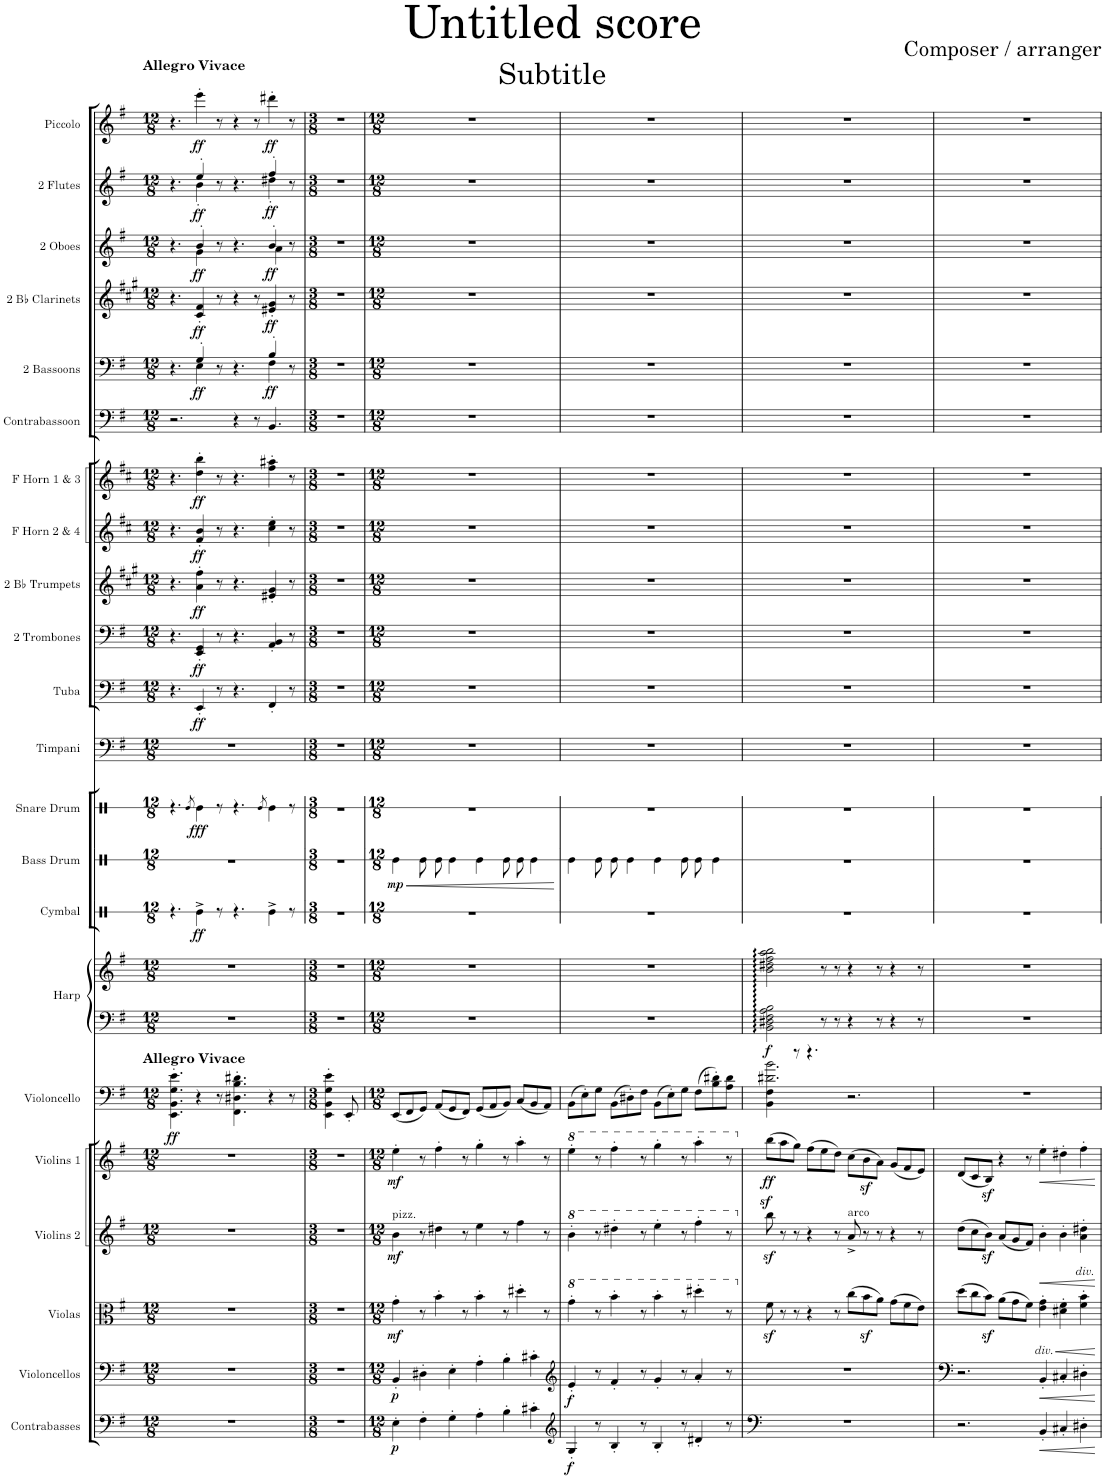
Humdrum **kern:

**kern	**dynam	**kern	**dynam	**kern	**dynam	**kern	**dynam	**kern	**dynam	**kern	**dynam	**kern	**kern	**dynam	**kern	**dynam	**kern	**dynam	**kern	**dynam	**kern	**kern	**dynam	**kern	**dynam	**kern	**dynam	**kern	**dynam	**kern	**dynam	**kern	**kern	**dynam	**kern	**dynam	**kern	**dynam	**kern	**dynam	**kern	**dynam
*part22	*part22	*part21	*part21	*part20	*part20	*part19	*part19	*part18	*part18	*part17	*part17	*part16	*part16	*part16	*part15	*part15	*part14	*part14	*part13	*part13	*part12	*part11	*part11	*part10	*part10	*part9	*part9	*part8	*part8	*part7	*part7	*part6	*part5	*part5	*part4	*part4	*part3	*part3	*part2	*part2	*part1	*part1
*staff23	*staff23	*staff22	*staff22	*staff21	*staff21	*staff20	*staff20	*staff19	*staff19	*staff18	*staff18	*staff17	*staff16	*staff16/17	*staff15	*staff15	*staff14	*staff14	*staff13	*staff13	*staff12	*staff11	*staff11	*staff10	*staff10	*staff9	*staff9	*staff8	*staff8	*staff7	*staff7	*staff6	*staff5	*staff5	*staff4	*staff4	*staff3	*staff3	*staff2	*staff2	*staff1	*staff1
*I"Contrabasses	*	*I"Violoncellos	*	*I"Violas	*	*I"Violins 2	*	*I"Violins 1	*	*I"Violoncello	*	*I"Harp	*	*	*I"Cymbal	*	*I"Bass Drum	*	*I"Snare Drum	*	*I"Timpani	*I"Tuba	*	*I"2 Trombones	*	*I"2 Bb Trumpets	*	*I"F Horn 2 &amp; 4	*	*I"F Horn 1 &amp; 3	*	*I"Contrabassoon	*I"2 Bassoons	*	*I"2 Bb Clarinets	*	*I"2 Oboes	*	*I"2 Flutes	*	*I"Piccolo	*
*I'Cbs.	*	*I'Vcs.	*	*I'Vlas.	*	*I'Vlns. 2	*	*I'Vlns. 1	*	*I'Vc.	*	*I'Hrp.	*	*	*I'Cym.	*	*I'B. Dr.	*	*I'Sn. Dr.	*	*I'Timp.	*I'Tba.	*	*I'2 Tbns..	*	*I'2 Bb Tpts.	*	*I'F Hn. 2 4	*	*I'F Hn. 1 3	*	*I'Cbsn.	*I'2 Bsns.	*	*I'2 Bb Cls.	*	*I'2 Ob.	*	*I'2 Fl.	*	*I'Picc.	*
*	*	*	*	*	*	*	*	*	*	*	*	*	*	*	*stria1	*	*stria1	*	*stria1	*	*	*	*	*	*	*	*	*	*	*	*	*	*	*	*	*	*	*	*	*	*	*
*clefF4	*	*clefF4	*	*clefC3	*	*clefG2	*	*clefG2	*	*clefF4	*	*clefF4	*clefG2	*	*clefX	*	*clefX	*	*clefX	*	*clefF4	*clefF4	*	*clefF4	*	*clefG2	*	*clefG2	*	*clefG2	*	*clefF4	*clefF4	*	*clefG2	*	*clefG2	*	*clefG2	*	*clefG2	*
*Trd7c12	*	*	*	*	*	*	*	*	*	*	*	*	*	*	*	*	*	*	*	*	*	*	*	*	*	*Trd1c2	*	*Trd4c7	*	*Trd4c7	*	*Trd7c12	*	*	*Trd1c2	*	*	*	*	*	*Trd-7c-12	*
*k[f#]	*	*k[f#]	*	*k[f#]	*	*k[f#]	*	*k[f#]	*	*k[f#]	*	*k[f#]	*k[f#]	*	*k[]	*	*k[]	*	*k[]	*	*k[f#]	*k[f#]	*	*k[f#]	*	*k[f#c#g#]	*	*k[f#c#]	*	*k[f#c#]	*	*k[f#]	*k[f#]	*	*k[f#c#g#]	*	*k[f#]	*	*k[f#]	*	*k[f#]	*
*M12/8	*	*M12/8	*	*M12/8	*	*M12/8	*	*M12/8	*	*M12/8	*	*M12/8	*M12/8	*	*M12/8	*	*M12/8	*	*M12/8	*	*M12/8	*M12/8	*	*M12/8	*	*M12/8	*	*M12/8	*	*M12/8	*	*M12/8	*M12/8	*	*M12/8	*	*M12/8	*	*M12/8	*	*M12/8	*
=1	=1	=1	=1	=1	=1	=1	=1	=1	=1	=1	=1	=1	=1	=1	=1	=1	=1	=1	=1	=1	=1	=1	=1	=1	=1	=1	=1	=1	=1	=1	=1	=1	=1	=1	=1	=1	=1	=1	=1	=1	=1	=1
*	*	*	*	*	*	*	*	*	*	*	*	*	*	*	*	*	*	*	*	*	*	*	*	*	*	*	*	*	*	*	*	*	*^	*	*	*	*^	*	*^	*	*	*
!	!	!	!	!	!	!	!	!	!	!	!	!	!	!	!	!	!	!	!	!	!	!	!	!	!	!	!	!	!	!	!	!	!	!	!	!	!	!	!	!	!	!	!	!LO:TX:a:B:t=Allegro Vivace	!
!	!	!	!	!	!	!	!	!	!	!LO:TX:a:B:t=Allegro Vivace	!	!	!	!	!	!	!	!	!	!	!	!	!	!	!	!	!	!	!	!	!	!	!	!	!	!	!	!	!	!	!	!	!	!	!
!	!	!	!	!	!	!	!	!	!	!	!LO:DY:b	!	!	!	!	!	!	!	!	!	!	!	!	!	!	!	!	!	!	!	!	!	!	!	!	!	!	!	!	!	!	!	!	!	!
1.r	.	1.r	.	1.r	.	1.r	.	1.r	.	4.EE\' 4.BB\' 4.G\' 4.e\'	ff	1.r	1.r	.	4.r	.	1.r	.	4.r	.	1.r	4.r	.	4.r	.	4.r	.	4.r	.	4.r	.	2.r	4.r	4.ryy	.	4.r	.	4.r	4.ryy	.	4.r	4.ryy	.	4.r	.
.	.	.	.	.	.	.	.	.	.	.	.	.	.	.	.	.	.	.	8qRe/	.	.	.	.	.	.	.	.	.	.	.	.	.	.	.	.	.	.	.	.	.	.	.	.	.	.
!	!	!	!	!	!	!	!	!	!	!	!	!	!	!	!	!LO:DY:b	!	!	!	!LO:DY:b	!	!	!LO:DY:b	!	!LO:DY:b	!	!LO:DY:b	!	!LO:DY:b	!	!LO:DY:b	!	!	!	!LO:DY:b	!	!LO:DY:b	!	!	!LO:DY:b	!	!	!LO:DY:b	!	!LO:DY:b
.	.	.	.	.	.	.	.	.	.	4r	.	.	.	.	4Re^\	ff	.	.	4Re\	fff	.	4EE'/	ff	4EE/' 4GG/'	ff	4a\' 4ff#\'	ff	4f#/' 4b/'	ff	4dd\' 4bb\'	ff	.	4G'/	4E\	ff	4c#/' 4f#/'	ff	4b'/	4g\	ff	4ee'/	4b'\	ff	4eee'\	ff
.	.	.	.	.	.	.	.	.	.	8r	.	.	.	.	8r	.	.	.	8r	.	.	8r	.	8r	.	8r	.	8r	.	8r	.	.	8r	2ryy	.	8r	.	8r	2ryy	.	8r	2ryy	.	8r	.
.	.	.	.	.	.	.	.	.	.	4.FF#\' 4.D#X\' 4.B\' 4.d#X\'	.	.	.	.	4.r	.	.	.	4.r	.	.	4.r	.	4.r	.	4.r	.	4.r	.	4.r	.	4r	4.r	.	.	4r	.	4.r	.	.	4.r	.	.	4r	.
.	.	.	.	.	.	.	.	.	.	.	.	.	.	.	.	.	.	.	.	.	.	.	.	.	.	.	.	.	.	.	.	8r	.	.	.	8r	.	.	.	.	.	.	.	8r	.
.	.	.	.	.	.	.	.	.	.	.	.	.	.	.	.	.	.	.	8qRe/	.	.	.	.	.	.	.	.	.	.	.	.	.	.	.	.	.	.	.	.	.	.	.	.	.	.
!	!	!	!	!	!	!	!	!	!	!	!	!	!	!	!	!	!	!	!	!	!	!	!	!	!	!	!	!	!	!	!	!	!	!	!LO:DY:b	!	!LO:DY:b	!	!	!LO:DY:b	!	!	!LO:DY:b	!	!LO:DY:b
.	.	.	.	.	.	.	.	.	.	4r	.	.	.	.	4Re^\	.	.	.	4Re\	.	.	4FF#'/	.	4AA/' 4BB/'	.	4e#X/' 4g#/'	.	4cc#\' 4ee\'	.	4ff#\' 4aa#X\'	.	4.BB/	4B'/	4F#\	ff	4e#X/' 4g#/'	ff	4b'/	4a\	ff	4ff#'/	4dd#X'\	ff	4ddd#X'\	ff
.	.	.	.	.	.	.	.	.	.	8r	.	.	.	.	8r	.	.	.	8r	.	.	8r	.	8r	.	8r	.	8r	.	8r	.	.	8r	8ryy	.	8r	.	8r	8ryy	.	8r	8ryy	.	8r	.
*	*	*	*	*	*	*	*	*	*	*	*	*	*	*	*	*	*	*	*	*	*	*	*	*	*	*	*	*	*	*	*	*	*	*	*	*	*	*v	*v	*	*	*	*	*	*
*	*	*	*	*	*	*	*	*	*	*	*	*	*	*	*	*	*	*	*	*	*	*	*	*	*	*	*	*	*	*	*	*	*v	*v	*	*	*	*	*	*v	*v	*	*	*
=2	=2	=2	=2	=2	=2	=2	=2	=2	=2	=2	=2	=2	=2	=2	=2	=2	=2	=2	=2	=2	=2	=2	=2	=2	=2	=2	=2	=2	=2	=2	=2	=2	=2	=2	=2	=2	=2	=2	=2	=2	=2	=2
*M3/8	*	*M3/8	*	*M3/8	*	*M3/8	*	*M3/8	*	*M3/8	*	*M3/8	*M3/8	*	*M3/8	*	*M3/8	*	*M3/8	*	*M3/8	*M3/8	*	*M3/8	*	*M3/8	*	*M3/8	*	*M3/8	*	*M3/8	*M3/8	*	*M3/8	*	*M3/8	*	*M3/8	*	*M3/8	*
4.r	.	4.r	.	4.r	.	4.r	.	4.r	.	4EE\' 4BB\' 4G\' 4e\'	.	4.r	4.r	.	4.r	.	4.r	.	4.r	.	4.r	4.r	.	4.r	.	4.r	.	4.r	.	4.r	.	4.r	4.r	.	4.r	.	4.r	.	4.r	.	4.r	.
.	.	.	.	.	.	.	.	.	.	8EE'/	.	.	.	.	.	.	.	.	.	.	.	.	.	.	.	.	.	.	.	.	.	.	.	.	.	.	.	.	.	.	.	.
=3	=3	=3	=3	=3	=3	=3	=3	=3	=3	=3	=3	=3	=3	=3	=3	=3	=3	=3	=3	=3	=3	=3	=3	=3	=3	=3	=3	=3	=3	=3	=3	=3	=3	=3	=3	=3	=3	=3	=3	=3	=3	=3
*M12/8	*	*M12/8	*	*M12/8	*	*M12/8	*	*M12/8	*	*M12/8	*	*M12/8	*M12/8	*	*M12/8	*	*M12/8	*	*M12/8	*	*M12/8	*M12/8	*	*M12/8	*	*M12/8	*	*M12/8	*	*M12/8	*	*M12/8	*M12/8	*	*M12/8	*	*M12/8	*	*M12/8	*	*M12/8	*
!	!	!	!	!	!	!LO:TX:a:t=pizz.	!	!	!	!	!	!	!	!	!	!	!	!	!	!	!	!	!	!	!	!	!	!	!	!	!	!	!	!	!	!	!	!	!	!	!	!
!	!LO:DY:b	!	!LO:DY:b	!	!LO:DY:b	!	!LO:DY:b	!	!LO:DY:b	!	!	!	!	!	!	!	!	!LO:HP:b	!	!	!	!	!	!	!	!	!	!	!	!	!	!	!	!	!	!	!	!	!	!	!	!
!	!	!	!	!	!	!	!	!	!	!	!	!	!	!	!	!	!	!LO:DY:n=1:b	!	!	!	!	!	!	!	!	!	!	!	!	!	!	!	!	!	!	!	!	!	!	!	!
4E'\	p	4BB'/	p	4g'\	mf	4b\	mf	4ee'\	mf	(8EE/L	.	1.r	1.r	.	1.r	.	4Re\	< mp	1.r	.	1.r	1.r	.	1.r	.	1.r	.	1.r	.	1.r	.	1.r	1.r	.	1.r	.	1.r	.	1.r	.	1.r	.
.	.	.	.	.	.	.	.	.	.	8FF#/	.	.	.	.	.	.	.	.	.	.	.	.	.	.	.	.	.	.	.	.	.	.	.	.	.	.	.	.	.	.	.	.
4F#'\	.	4D#X'\	.	8r	.	8r	.	8r	.	8GG/J)	.	.	.	.	.	.	8Re\	.	.	.	.	.	.	.	.	.	.	.	.	.	.	.	.	.	.	.	.	.	.	.	.	.
.	.	.	.	4b'\	.	4dd#X\	.	4ff#'\	.	(8AA/L	.	.	.	.	.	.	8Re\	.	.	.	.	.	.	.	.	.	.	.	.	.	.	.	.	.	.	.	.	.	.	.	.	.
4G'\	.	4E'\	.	.	.	.	.	.	.	8GG/	.	.	.	.	.	.	4Re\	.	.	.	.	.	.	.	.	.	.	.	.	.	.	.	.	.	.	.	.	.	.	.	.	.
.	.	.	.	8r	.	8r	.	8r	.	8FF#/J)	.	.	.	.	.	.	.	.	.	.	.	.	.	.	.	.	.	.	.	.	.	.	.	.	.	.	.	.	.	.	.	.
4A'\	.	4A'\	.	4b'\	.	4ee\	.	4gg'\	.	(8GG/L	.	.	.	.	.	.	4Re\	.	.	.	.	.	.	.	.	.	.	.	.	.	.	.	.	.	.	.	.	.	.	.	.	.
.	.	.	.	.	.	.	.	.	.	8AA/	.	.	.	.	.	.	.	.	.	.	.	.	.	.	.	.	.	.	.	.	.	.	.	.	.	.	.	.	.	.	.	.
4B'\	.	4B'\	.	8r	.	8r	.	8r	.	8BB/J)	.	.	.	.	.	.	8Re\	.	.	.	.	.	.	.	.	.	.	.	.	.	.	.	.	.	.	.	.	.	.	.	.	.
.	.	.	.	4dd#X'\	.	4ff#\	.	4aa'\	.	(8C/L	.	.	.	.	.	.	8Re\	.	.	.	.	.	.	.	.	.	.	.	.	.	.	.	.	.	.	.	.	.	.	.	.	.
4c#X'\	.	4c#X'\	.	.	.	.	.	.	.	8BB/	.	.	.	.	.	.	4Re\	.	.	.	.	.	.	.	.	.	.	.	.	.	.	.	.	.	.	.	.	.	.	.	.	.
.	.	.	.	8r	.	8r	.	8r	.	8AA/J)	.	.	.	.	.	.	.	.	.	.	.	.	.	.	.	.	.	.	.	.	.	.	.	.	.	.	.	.	.	.	.	.
.	.	.	.	.	.	.	.	.	.	.	.	.	.	.	.	.	.	[	.	.	.	.	.	.	.	.	.	.	.	.	.	.	.	.	.	.	.	.	.	.	.	.
=4	=4	=4	=4	=4	=4	=4	=4	=4	=4	=4	=4	=4	=4	=4	=4	=4	=4	=4	=4	=4	=4	=4	=4	=4	=4	=4	=4	=4	=4	=4	=4	=4	=4	=4	=4	=4	=4	=4	=4	=4	=4	=4
*clefG2	*	*clefG2	*	*	*	*	*	*	*	*	*	*	*	*	*	*	*	*	*	*	*	*	*	*	*	*	*	*	*	*	*	*	*	*	*	*	*	*	*	*	*	*
*	*	*	*	*8va	*	*	*	*	*	*	*	*	*	*	*	*	*	*	*	*	*	*	*	*	*	*	*	*	*	*	*	*	*	*	*	*	*	*	*	*	*	*
*	*	*	*	*	*	*8va	*	*	*	*	*	*	*	*	*	*	*	*	*	*	*	*	*	*	*	*	*	*	*	*	*	*	*	*	*	*	*	*	*	*	*	*
*	*	*	*	*	*	*	*	*8va	*	*	*	*	*	*	*	*	*	*	*	*	*	*	*	*	*	*	*	*	*	*	*	*	*	*	*	*	*	*	*	*	*	*
!	!LO:DY:b	!	!LO:DY:b	!	!	!	!	!	!	!	!	!	!	!	!	!	!	!	!	!	!	!	!	!	!	!	!	!	!	!	!	!	!	!	!	!	!	!	!	!	!	!
4G'/	f	4e'/	f	4gg'\	.	4bb'\	.	4eee'\	.	(8BB\L	.	1.r	1.r	.	1.r	.	4Re\	.	1.r	.	1.r	1.r	.	1.r	.	1.r	.	1.r	.	1.r	.	1.r	1.r	.	1.r	.	1.r	.	1.r	.	1.r	.
.	.	.	.	.	.	.	.	.	.	8E'\)	.	.	.	.	.	.	.	.	.	.	.	.	.	.	.	.	.	.	.	.	.	.	.	.	.	.	.	.	.	.	.	.
8r	.	8r	.	8r	.	8r	.	8r	.	8G\J	.	.	.	.	.	.	8Re\	.	.	.	.	.	.	.	.	.	.	.	.	.	.	.	.	.	.	.	.	.	.	.	.	.
4B'/	.	4f#'/	.	4bb'\	.	4ddd#X'\	.	4fff#'\	.	(8BB\L	.	.	.	.	.	.	8Re\	.	.	.	.	.	.	.	.	.	.	.	.	.	.	.	.	.	.	.	.	.	.	.	.	.
.	.	.	.	.	.	.	.	.	.	8D#X'\)	.	.	.	.	.	.	4Re\	.	.	.	.	.	.	.	.	.	.	.	.	.	.	.	.	.	.	.	.	.	.	.	.	.
8r	.	8r	.	8r	.	8r	.	8r	.	8F#\J	.	.	.	.	.	.	.	.	.	.	.	.	.	.	.	.	.	.	.	.	.	.	.	.	.	.	.	.	.	.	.	.
4B'/	.	4g'/	.	4bb'\	.	4eee'\	.	4ggg'\	.	(8BB\L	.	.	.	.	.	.	4Re\	.	.	.	.	.	.	.	.	.	.	.	.	.	.	.	.	.	.	.	.	.	.	.	.	.
.	.	.	.	.	.	.	.	.	.	8E'\)	.	.	.	.	.	.	.	.	.	.	.	.	.	.	.	.	.	.	.	.	.	.	.	.	.	.	.	.	.	.	.	.
8r	.	8r	.	8r	.	8r	.	8r	.	8G\J	.	.	.	.	.	.	8Re\	.	.	.	.	.	.	.	.	.	.	.	.	.	.	.	.	.	.	.	.	.	.	.	.	.
4d#X'/	.	4a'/	.	4ddd#X'\	.	4fff#'\	.	4aaa'\	.	(8F#\L	.	.	.	.	.	.	8Re\	.	.	.	.	.	.	.	.	.	.	.	.	.	.	.	.	.	.	.	.	.	.	.	.	.
.	.	.	.	.	.	.	.	.	.	8B\' 8d#X\')	.	.	.	.	.	.	4Re\	.	.	.	.	.	.	.	.	.	.	.	.	.	.	.	.	.	.	.	.	.	.	.	.	.
8r	.	8r	.	8r	.	8r	.	8r	.	8A\ 8d#\J	.	.	.	.	.	.	.	.	.	.	.	.	.	.	.	.	.	.	.	.	.	.	.	.	.	.	.	.	.	.	.	.
=5	=5	=5	=5	=5	=5	=5	=5	=5	=5	=5	=5	=5	=5	=5	=5	=5	=5	=5	=5	=5	=5	=5	=5	=5	=5	=5	=5	=5	=5	=5	=5	=5	=5	=5	=5	=5	=5	=5	=5	=5	=5	=5
*	*	*	*	*X8va	*	*	*	*	*	*	*	*	*	*	*	*	*	*	*	*	*	*	*	*	*	*	*	*	*	*	*	*	*	*	*	*	*	*	*	*	*	*
*	*	*	*	*	*	*X8va	*	*	*	*	*	*	*	*	*	*	*	*	*	*	*	*	*	*	*	*	*	*	*	*	*	*	*	*	*	*	*	*	*	*	*	*
*	*	*	*	*	*	*	*	*X8va	*	*	*	*	*	*	*	*	*	*	*	*	*	*	*	*	*	*	*	*	*	*	*	*	*	*	*	*	*	*	*	*	*	*
*	*	*	*	*	*	*	*	*	*	*^	*	*	*	*	*	*	*	*	*	*	*	*	*	*	*	*	*	*	*	*	*	*	*	*	*	*	*	*	*	*	*	*
!	!	!	!	!	!	!	!	!	!LO:DY:b	!	!	!	!	!	!LO:DY:b=2	!	!	!	!	!	!	!	!	!	!	!	!	!	!	!	!	!	!	!	!	!	!	!	!	!	!	!	!
1.r	.	1.r	.	8f#z<\	.	8bbz<\	.	(8bbz<\L	ff	4BB\ 4F#\	2.d#X\ 2.b\	.	2BB\ 2D#X\ 2F#\ 2A\ 2B\	2b\ 2dd#X\ 2ff#\ 2aa\ 2bb\	f	1.r	.	1.r	.	1.r	.	1.r	1.r	.	1.r	.	1.r	.	1.r	.	1.r	.	1.r	1.r	.	1.r	.	1.r	.	1.r	.	1.r	.
.	.	.	.	8r	.	8r	.	8aa\	.	.	.	.	.	.	.	.	.	.	.	.	.	.	.	.	.	.	.	.	.	.	.	.	.	.	.	.	.	.	.	.	.	.	.
.	.	.	.	8r	.	8r	.	8gg\J)	.	8r	.	.	.	.	.	.	.	.	.	.	.	.	.	.	.	.	.	.	.	.	.	.	.	.	.	.	.	.	.	.	.	.	.
.	.	.	.	4r	.	4r	.	(8ff#\L	.	4.r	.	.	.	.	.	.	.	.	.	.	.	.	.	.	.	.	.	.	.	.	.	.	.	.	.	.	.	.	.	.	.	.	.
.	.	.	.	.	.	.	.	8ee\	.	.	.	.	8r	8r	.	.	.	.	.	.	.	.	.	.	.	.	.	.	.	.	.	.	.	.	.	.	.	.	.	.	.	.	.
.	.	.	.	8r	.	8r	.	8dd\J)	.	.	.	.	8r	8r	.	.	.	.	.	.	.	.	.	.	.	.	.	.	.	.	.	.	.	.	.	.	.	.	.	.	.	.	.
!	!	!	!	!	!	!LO:TX:a:t=arco	!	!	!	!	!	!	!	!	!	!	!	!	!	!	!	!	!	!	!	!	!	!	!	!	!	!	!	!	!	!	!	!	!	!	!	!	!
.	.	.	.	(8cc\L	.	8a^/	.	(8cc\L	.	2.r	2.ryy	.	4r	4r	.	.	.	.	.	.	.	.	.	.	.	.	.	.	.	.	.	.	.	.	.	.	.	.	.	.	.	.	.
.	.	.	.	8bz<\	.	8r	.	8bz<\	.	.	.	.	.	.	.	.	.	.	.	.	.	.	.	.	.	.	.	.	.	.	.	.	.	.	.	.	.	.	.	.	.	.	.
.	.	.	.	8a\J)	.	8r	.	8a\J)	.	.	.	.	8r	8r	.	.	.	.	.	.	.	.	.	.	.	.	.	.	.	.	.	.	.	.	.	.	.	.	.	.	.	.	.
.	.	.	.	(8g\L	.	4r	.	(8g/L	.	.	.	.	4r	4r	.	.	.	.	.	.	.	.	.	.	.	.	.	.	.	.	.	.	.	.	.	.	.	.	.	.	.	.	.
.	.	.	.	8f#\	.	.	.	8f#/	.	.	.	.	.	.	.	.	.	.	.	.	.	.	.	.	.	.	.	.	.	.	.	.	.	.	.	.	.	.	.	.	.	.	.
.	.	.	.	8e\J)	.	8r	.	8e/J)	.	.	.	.	8r	8r	.	.	.	.	.	.	.	.	.	.	.	.	.	.	.	.	.	.	.	.	.	.	.	.	.	.	.	.	.
*	*	*	*	*	*	*	*	*	*	*v	*v	*	*	*	*	*	*	*	*	*	*	*	*	*	*	*	*	*	*	*	*	*	*	*	*	*	*	*	*	*	*	*	*
=6	=6	=6	=6	=6	=6	=6	=6	=6	=6	=6	=6	=6	=6	=6	=6	=6	=6	=6	=6	=6	=6	=6	=6	=6	=6	=6	=6	=6	=6	=6	=6	=6	=6	=6	=6	=6	=6	=6	=6	=6	=6	=6
2.r	.	2.r	.	(8dd\L	.	(8dd\L	.	(8d/L	.	1.r	.	1.r	1.r	.	1.r	.	1.r	.	1.r	.	1.r	1.r	.	1.r	.	1.r	.	1.r	.	1.r	.	1.r	1.r	.	1.r	.	1.r	.	1.r	.	1.r	.
.	.	.	.	8cc\	.	8cc\	.	8c/	.	.	.	.	.	.	.	.	.	.	.	.	.	.	.	.	.	.	.	.	.	.	.	.	.	.	.	.	.	.	.	.	.	.
.	.	.	.	8bz<\J)	.	8bz<\J)	.	8Bz</J)	.	.	.	.	.	.	.	.	.	.	.	.	.	.	.	.	.	.	.	.	.	.	.	.	.	.	.	.	.	.	.	.	.	.
.	.	.	.	(8a\L	.	(8a/L	.	4r	.	.	.	.	.	.	.	.	.	.	.	.	.	.	.	.	.	.	.	.	.	.	.	.	.	.	.	.	.	.	.	.	.	.
.	.	.	.	8g\	.	8g/	.	.	.	.	.	.	.	.	.	.	.	.	.	.	.	.	.	.	.	.	.	.	.	.	.	.	.	.	.	.	.	.	.	.	.	.
.	.	.	.	8f#\J)	.	8f#/J)	.	8r	.	.	.	.	.	.	.	.	.	.	.	.	.	.	.	.	.	.	.	.	.	.	.	.	.	.	.	.	.	.	.	.	.	.
!	!	!	!	!LO:TX:b:i:t=div.	!	!	!	!	!	!	!	!	!	!	!	!	!	!	!	!	!	!	!	!	!	!	!	!	!	!	!	!	!	!	!	!	!	!	!	!	!	!
!	!LO:HP:b	!	!LO:HP:b	!	!LO:HP:b	!	!LO:HP:b	!	!LO:HP:b	!	!	!	!	!	!	!	!	!	!	!	!	!	!	!	!	!	!	!	!	!	!	!	!	!	!	!	!	!	!	!	!	!
4BB'/	<	4BB'/	<	4e\' 4g\'	<	4b'\	<	4ee'\	<	.	.	.	.	.	.	.	.	.	.	.	.	.	.	.	.	.	.	.	.	.	.	.	.	.	.	.	.	.	.	.	.	.
4C#X'/	.	4C#X'/	.	4d#X\' 4f#\'	.	4b'\	.	4dd#X'\	.	.	.	.	.	.	.	.	.	.	.	.	.	.	.	.	.	.	.	.	.	.	.	.	.	.	.	.	.	.	.	.	.	.
!	!	!	!	!	!	!LO:TX:b:i:t=div.	!	!	!	!	!	!	!	!	!	!	!	!	!	!	!	!	!	!	!	!	!	!	!	!	!	!	!	!	!	!	!	!	!	!	!	!
4D#X'\	.	4D#X'\	.	4f#\' 4b\'	.	4a\' 4dd#X\'	.	4ff#'\	.	.	.	.	.	.	.	.	.	.	.	.	.	.	.	.	.	.	.	.	.	.	.	.	.	.	.	.	.	.	.	.	.	.
.	[	.	[	.	[	.	[	.	[	.	.	.	.	.	.	.	.	.	.	.	.	.	.	.	.	.	.	.	.	.	.	.	.	.	.	.	.	.	.	.	.	.
=	=	=	=	=	=	=	=	=	=	=	=	=	=	=	=	=	=	=	=	=	=	=	=	=	=	=	=	=	=	=	=	=	=	=	=	=	=	=	=	=	=	=
*-	*-	*-	*-	*-	*-	*-	*-	*-	*-	*-	*-	*-	*-	*-	*-	*-	*-	*-	*-	*-	*-	*-	*-	*-	*-	*-	*-	*-	*-	*-	*-	*-	*-	*-	*-	*-	*-	*-	*-	*-	*-	*-
